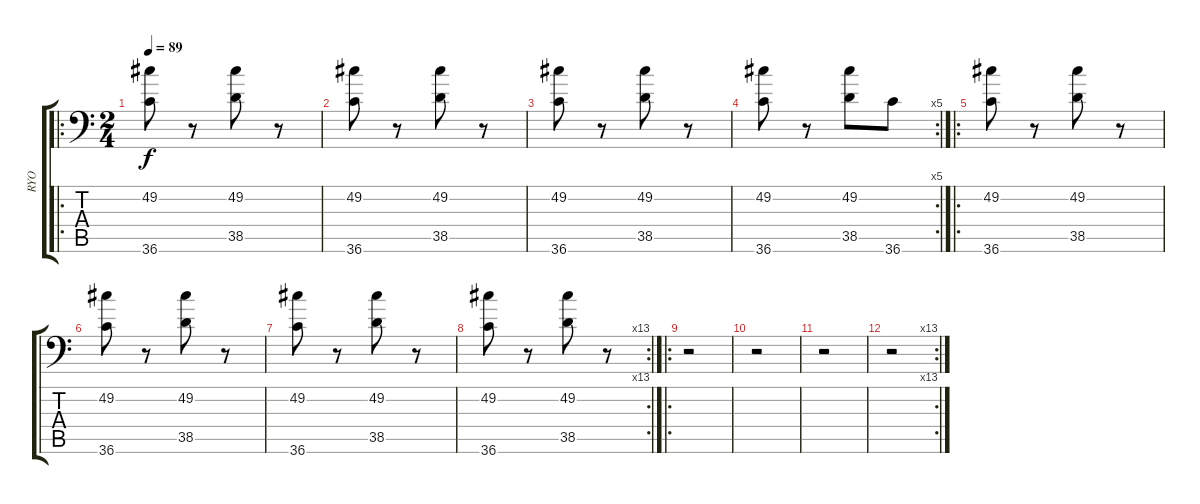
\track ("RYO" "RYO") {instrument acousticgrandpiano}
\staff {score tabs}
\tuning (C-1 C-1 C-1 C-1 C-1 C-1) {hide}
\ro
\ts (2 4)
\tempo 89
\clef f4
\ks c
(49.2 36.6).8{dy f} r.8 (49.2 38.5).8 r.8 |
(49.2 36.6).8 r.8 (49.2 38.5).8 r.8 |
(49.2 36.6).8 r.8 (49.2 38.5).8 r.8 |
\rc 5
(49.2 36.6).8 r.8 (49.2 38.5).8 36.6.8 |
\ro
(49.2 36.6).8 r.8 (49.2 38.5).8 r.8 |
(49.2 36.6).8 r.8 (49.2 38.5).8 r.8 |
(49.2 36.6).8 r.8 (49.2 38.5).8 r.8 |
\rc 13
(49.2 36.6).8 r.8 (49.2 38.5).8 r.8 |
\ro
r.2 |
r.2 |
r.2 |
\rc 13
r.2
